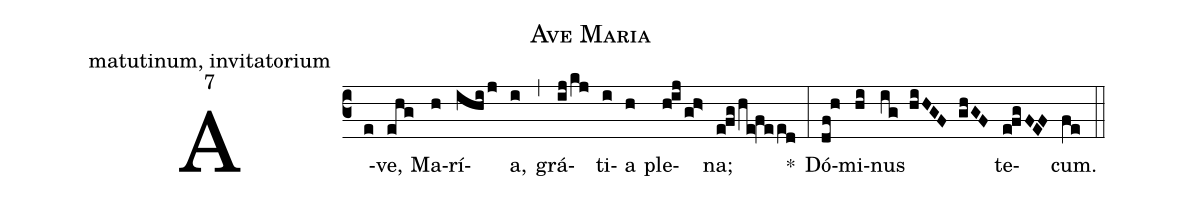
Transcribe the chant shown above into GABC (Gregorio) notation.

name: Ave Maria;
office-part: matutinum, invitatorium;
mode: 7;
%%
(c3)
A(e)ve,(ehg) Ma(h)rí(ihij)a,(i) (,)
grá(ij/kj)ti(i)a(h) ple(hijg!h>)na;(e!fg/he!fe/ed) *(:)
Dó(df!h)mi(hi)nus(ig hiHGF ghGF) te(e!fgFEF)cum.(fe) (::)
